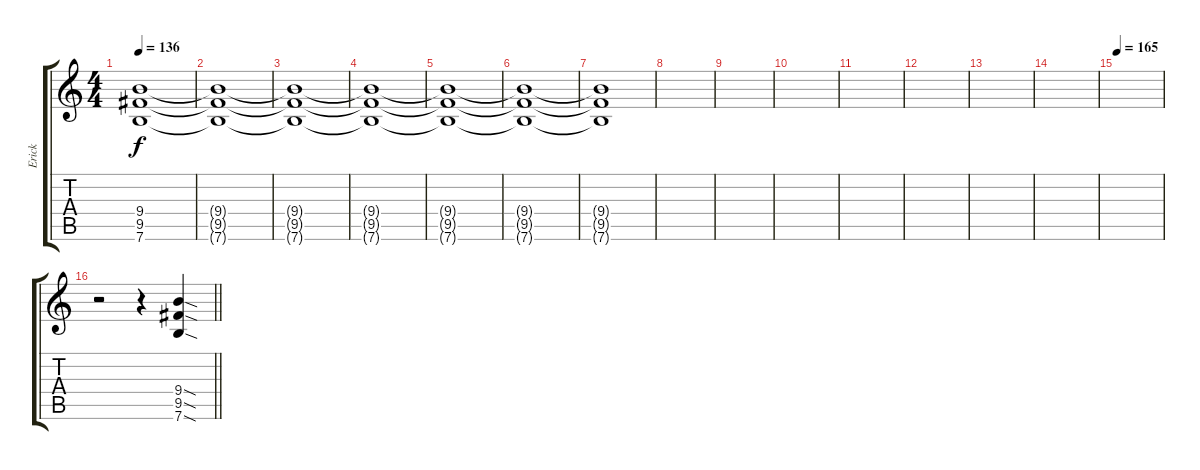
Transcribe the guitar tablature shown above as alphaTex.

\track ("Erick" "Erick") {instrument electricguitarjazz}
\staff {score tabs}
\tuning (E4 B3 G3 D3 A2 E2) {hide}
\ts (4 4)
\tempo 136
\clef g2
\ks c
(9.4 9.5 7.6).1{dy f} |
(9.4{t} 9.5{t} 7.6{t}).1{volume 2} |
(9.4{t} 9.5{t} 7.6{t}).1 |
(9.4{t} 9.5{t} 7.6{t}).1 |
(9.4{t} 9.5{t} 7.6{t}).1 |
(9.4{t} 9.5{t} 7.6{t}).1 |
(9.4{t} 9.5{t} 7.6{t}).1 |
|
|
|
|
|
|
|
\tempo 165
|
\barLineRight lightlight
r.2 r.4 (9.4{sod} 9.5{sod} 7.6{sod}).4{volume 14 instrument overdrivenguitar}
